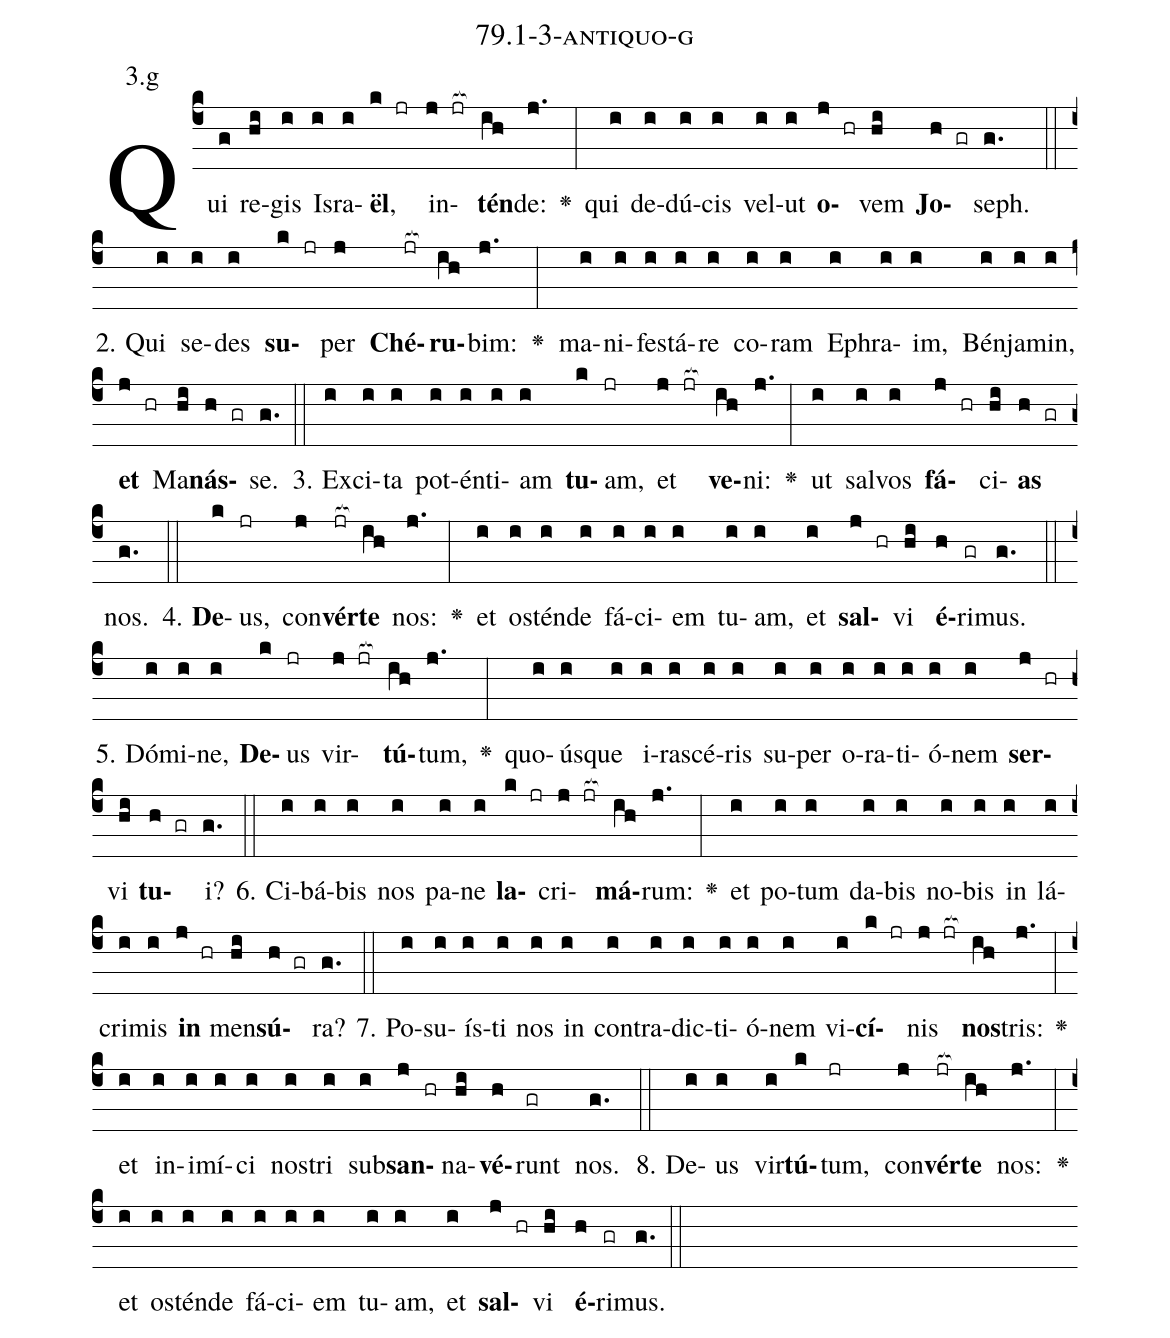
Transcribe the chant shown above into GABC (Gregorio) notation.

name: 79.1-3-antiquo-g;
annotation: 3.g;
%%
(c4)Qui(g) re(hi)gis(i) Is(i)ra(i)<b>ël</b>,(k jr) in(j jr[ocb:1{])<b>tén</b>(ih[ocb:0}])de:(j.) <v>\greheightstar</v>(:) qui(i) de(i)dú(i)cis(i) vel(i)ut(i) <b>o</b>(j hr)vem(hi) <b>Jo</b>(h gr)seph.(g.) (::)
2. Qui(i) se(i)des(i) <b>su</b>(k jr)per(j) <b>Ché</b>(jr[ocb:1{])<b>ru</b>(ih[ocb:0}])bim:(j.) <v>\greheightstar</v>(:) ma(i)ni(i)fes(i)tá(i)re(i) co(i)ram(i) E(i)phra(i)im,(i) Bén(i)ja(i)min,(i) <b>et</b>(j hr) Ma(hi)<b>nás</b>(h gr)se.(g.) (::)
3. Ex(i)ci(i)ta(i) pot(i)én(i)ti(i)am(i) <b>tu</b>(k)am,(jr) et(j jr[ocb:1{]) <b>ve</b>(ih[ocb:0}])ni:(j.) <v>\greheightstar</v>(:) ut(i) sal(i)vos(i) <b>fá</b>(j hr)ci(hi)<b>as</b>(h gr) nos.(g.) (::)
4. <b>De</b>(k)us,(jr) con(j)<b>vér</b>(jr[ocb:1{])<b>te</b>(ih[ocb:0}]) nos:(j.) <v>\greheightstar</v>(:) et(i) os(i)tén(i)de(i) fá(i)ci(i)em(i) tu(i)am,(i) et(i) <b>sal</b>(j hr)vi(hi) <b>é</b>(h)ri(gr)mus.(g.) (::)
5. Dó(i)mi(i)ne,(i) <b>De</b>(k)us(jr) vir(j jr[ocb:1{])<b>tú</b>(ih[ocb:0}])tum,(j.) <v>\greheightstar</v>(:) quo(i)ús(i)que(i) i(i)ra(i)scé(i)ris(i) su(i)per(i) o(i)ra(i)ti(i)ó(i)nem(i) <b>ser</b>(j hr)vi(hi) <b>tu</b>(h gr)i?(g.) (::)
6. Ci(i)bá(i)bis(i) nos(i) pa(i)ne(i) <b>la</b>(k jr)cri(j jr[ocb:1{])<b>má</b>(ih[ocb:0}])rum:(j.) <v>\greheightstar</v>(:) et(i) po(i)tum(i) da(i)bis(i) no(i)bis(i) in(i) lá(i)cri(i)mis(i) <b>in</b>(j hr) men(hi)<b>sú</b>(h gr)ra?(g.) (::)
7. Po(i)su(i)ís(i)ti(i) nos(i) in(i) con(i)tra(i)dic(i)ti(i)ó(i)nem(i) vi(i)<b>cí</b>(k jr)nis(j jr[ocb:1{]) <b>nos</b>(ih[ocb:0}])tris:(j.) <v>\greheightstar</v>(:) et(i) in(i)i(i)mí(i)ci(i) nos(i)tri(i) sub(i)<b>san</b>(j hr)na(hi)<b>vé</b>(h)runt(gr) nos.(g.) (::)
8. De(i)us(i) vir(i)<b>tú</b>(k)tum,(jr) con(j)<b>vér</b>(jr[ocb:1{])<b>te</b>(ih[ocb:0}]) nos:(j.) <v>\greheightstar</v>(:) et(i) os(i)tén(i)de(i) fá(i)ci(i)em(i) tu(i)am,(i) et(i) <b>sal</b>(j hr)vi(hi) <b>é</b>(h)ri(gr)mus.(g.) (::)
